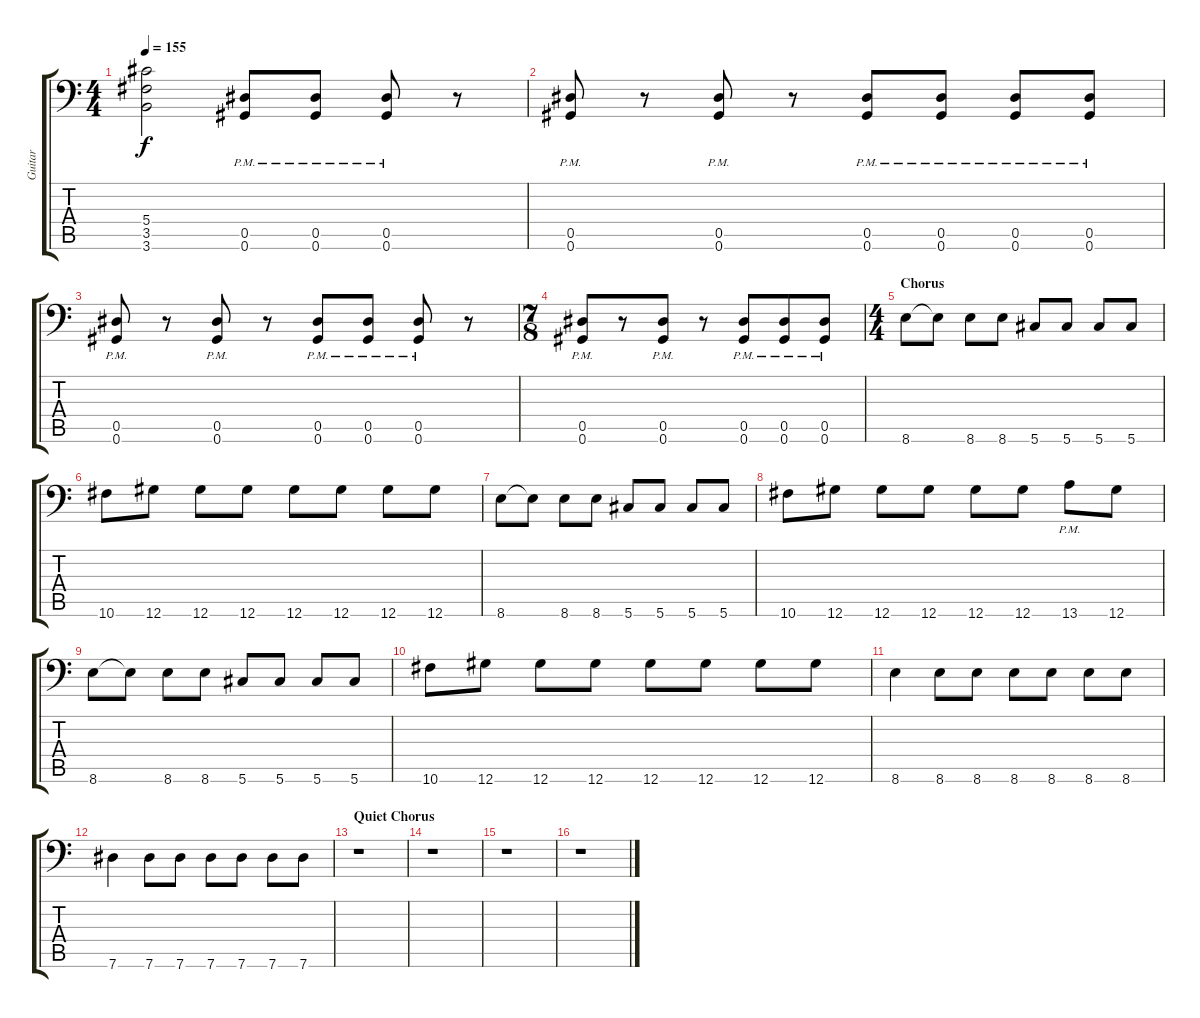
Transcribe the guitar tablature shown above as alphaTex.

\track ("Guitar" "Guitar") {instrument distortionguitar}
\staff {score tabs}
\tuning (Bb3 F3 Db3 Ab2 Eb2 Ab1) {hide}
\ts (4 4)
\tempo 155
\clef f4
\ks c
(5.4 3.5{t} 3.6{t}).2{dy f} (0.5{pm} 0.6{pm}).8 (0.5{pm} 0.6{pm}).8 (0.5{pm} 0.6{pm}).8 r.8 |
(0.5{pm} 0.6{pm}).8 r.8 (0.5{pm} 0.6{pm}).8 r.8 (0.5{pm} 0.6{pm}).8 (0.5{pm} 0.6{pm}).8 (0.5{pm} 0.6{pm}).8 (0.5{pm} 0.6{pm}).8 |
(0.5{pm} 0.6{pm}).8 r.8 (0.5{pm} 0.6{pm}).8 r.8 (0.5{pm} 0.6{pm}).8 (0.5{pm} 0.6{pm}).8 (0.5{pm} 0.6{pm}).8 r.8 |
\ts (7 8)
(0.5{pm} 0.6{pm}).8 r.8 (0.5{pm} 0.6{pm}).8 r.8 (0.5{pm} 0.6{pm}).8 (0.5{pm} 0.6{pm}).8 (0.5{pm} 0.6{pm}).8 |
\ts (4 4)
\section ("" "Chorus")
8.6.8 8.6{t}.8 8.6.8 8.6.8 5.6.8 5.6.8 5.6.8 5.6.8 |
10.6.8 12.6.8 12.6.8 12.6.8 12.6.8 12.6.8 12.6.8 12.6.8 |
8.6.8 8.6{t}.8 8.6.8 8.6.8 5.6.8 5.6.8 5.6.8 5.6.8 |
10.6.8 12.6.8 12.6.8 12.6.8 12.6.8 12.6.8 13.6{pm}.8 12.6.8 |
8.6.8 8.6{t}.8 8.6.8 8.6.8 5.6.8 5.6.8 5.6.8 5.6.8 |
10.6.8 12.6.8 12.6.8 12.6.8 12.6.8 12.6.8 12.6.8 12.6.8 |
8.6.4 8.6.8 8.6.8 8.6.8 8.6.8 8.6.8 8.6.8 |
7.6.4 7.6.8 7.6.8 7.6.8 7.6.8 7.6.8 7.6.8 |
\section ("" "Quiet Chorus")
r.1 |
r.1 |
r.1 |
r.1
